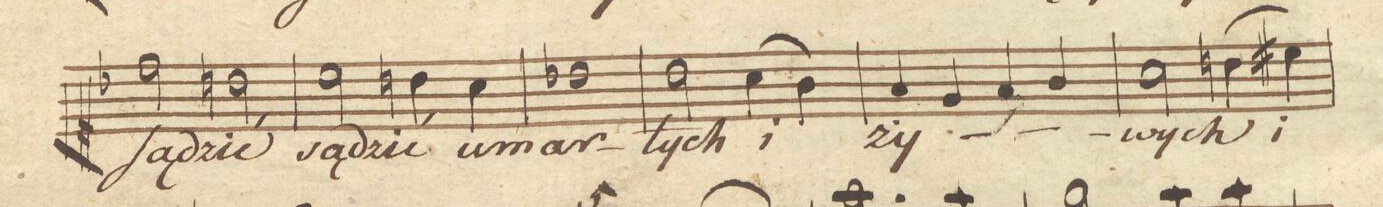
**kern	**text	**dynam
*I"Soprano	*	*
*clefC1	*	*
*k[b-]	*	*
*met(c|)	*	*
*M2/2	*	*
2dd\	ʃą-	.
2bn\	-dzić	.
=106	=106	=106
2cc\	są-	.
4bn\	-dzić	.
4a\	u-	.
=107	=107	=107
1b-X	-mar-	.
=108	=108	=108
2b-\	-łych	.
(4a\	i	.
4g\)	.	.
=109	=109	=109
4f/	ży-	.
4e/	.	.
4f/	.	.
4g/	.	.
=110	=110	=110
2a\	-wych	.
(4bn\	i	.
4cc#X\)	.	.
=111	=111	=111
*-	*-	*-
